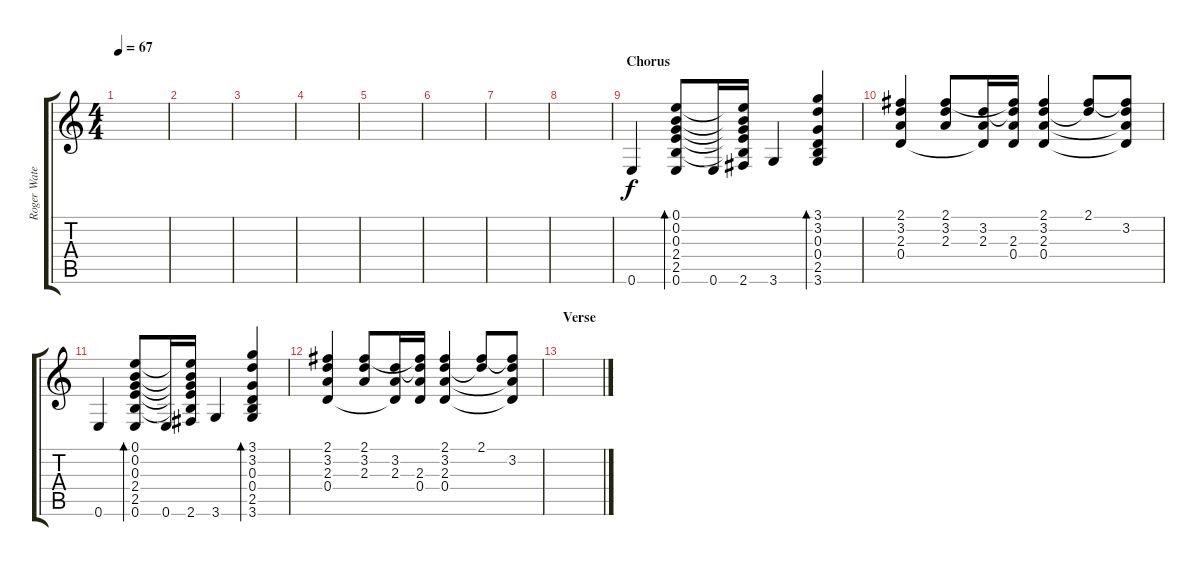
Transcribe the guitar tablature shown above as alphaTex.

\track ("Roger Waters - 12-string Guitar" "Roger Wate") {instrument acousticguitarnylon}
\staff {score tabs}
\tuning (E4 B3 G3 D3 A2 E2) {hide}
\ts (4 4)
\tempo 67
\clef g2
\ks c
|
|
|
|
|
|
|
|
\section ("" "Chorus")
0.6.4 (0.1 0.2 0.3 2.4 2.5 0.6).8{bd 60} 0.6.16 (0.1{t} 0.2{t} 0.3{t} 2.4{t} 2.5{t} 2.6).16 3.6.4 (3.1 3.2 0.3 0.4 2.5 3.6).4{bd 60} |
(2.1 3.2 2.3 0.4).4 (2.1 3.2 2.3).8 (3.2 2.3 0.4{t}).16 (2.1{t} 3.2{t} 2.3 0.4).16 (2.1 3.2 2.3 0.4).4 (2.1 3.2{t}).8 (2.1{t} 3.2 2.3{t} 0.4{t}).8 |
0.6.4 (0.1 0.2 0.3 2.4 2.5 0.6).8{bd 60} 0.6.16 (0.1{t} 0.2{t} 0.3{t} 2.4{t} 2.5{t} 2.6).16 3.6.4 (3.1 3.2 0.3 0.4 2.5 3.6).4{bd 60} |
(2.1 3.2 2.3 0.4).4 (2.1 3.2 2.3).8 (3.2 2.3 0.4{t}).16 (2.1{t} 3.2{t} 2.3 0.4).16 (2.1 3.2 2.3 0.4).4 (2.1 3.2{t}).8 (2.1{t} 3.2 2.3{t} 0.4{t}).8 |
\section ("" "Verse")
